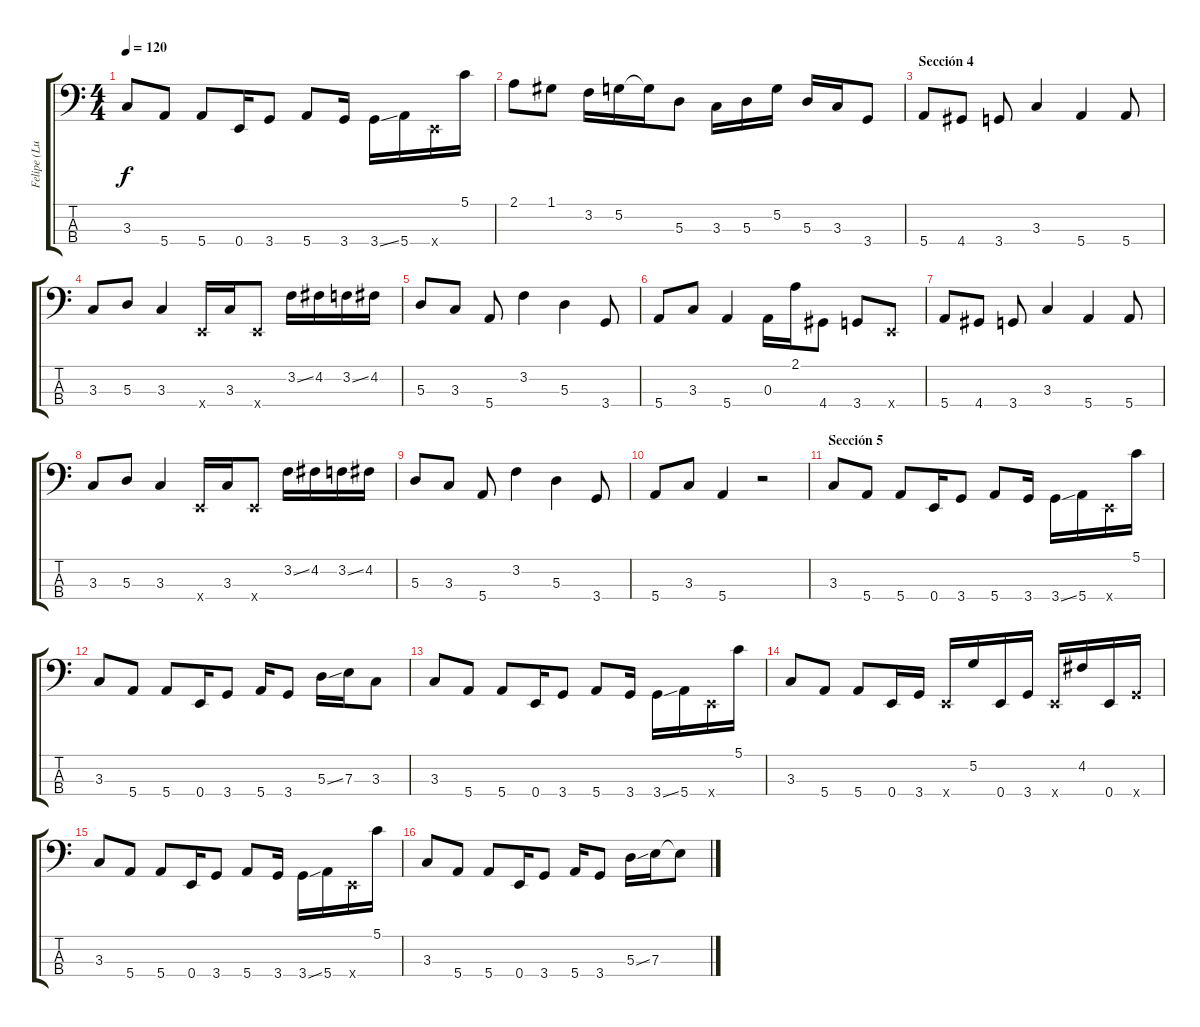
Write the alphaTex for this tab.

\track ("Felipe (Lu - Fuky)" "Felipe (Lu") {instrument slapbass2}
\staff {score tabs}
\tuning (G2 D2 A1 E1) {hide}
\ts (4 4)
\tempo 120
\clef f4
\ks c
3.3.8{dy f} 5.4.8 5.4.8 0.4.16 3.4.8 5.4.8 3.4.16 3.4{ss}.16 5.4.16 0.4{x}.16 5.1.16 |
2.1.8 1.1.8 3.2.16 5.2.16 5.2{t}.16 5.3.8 3.3.16 5.3.16 5.2.16 5.3.16 3.3.16 3.4.8 |
\section ("" "Sección 4")
5.4.8 4.4.8 3.4.8 3.3.4 5.4.4 5.4.8 |
3.3.8 5.3.8 3.3.4 0.4{x}.16 3.3.16 0.4{x}.8 3.2{ss}.16 4.2.16 3.2{ss}.16 4.2.16 |
5.3.8 3.3.8 5.4.8 3.2.4 5.3.4 3.4.8 |
5.4.8 3.3.8 5.4.4 0.3.16 2.1.16 4.4.8 3.4.8 0.4{x}.8 |
5.4.8 4.4.8 3.4.8 3.3.4 5.4.4 5.4.8 |
3.3.8 5.3.8 3.3.4 0.4{x}.16 3.3.16 0.4{x}.8 3.2{ss}.16 4.2.16 3.2{ss}.16 4.2.16 |
5.3.8 3.3.8 5.4.8 3.2.4 5.3.4 3.4.8 |
5.4.8 3.3.8 5.4.4 r.2 |
\section ("" "Sección 5")
3.3.8 5.4.8 5.4.8 0.4.16 3.4.8 5.4.8 3.4.16 3.4{ss}.16 5.4.16 0.4{x}.16 5.1.16 |
3.3.8 5.4.8 5.4.8 0.4.16 3.4.8 5.4.16 3.4.8 5.3{ss}.16 7.3.16 3.3.8 |
3.3.8 5.4.8 5.4.8 0.4.16 3.4.8 5.4.8 3.4.16 3.4{ss}.16 5.4.16 0.4{x}.16 5.1.16 |
3.3.8 5.4.8 5.4.8 0.4.16 3.4.16 0.4{x}.16 5.2.16 0.4.16 3.4.16 0.4{x}.16 4.2.16 0.4.16 3.4{x}.16 |
3.3.8 5.4.8 5.4.8 0.4.16 3.4.8 5.4.8 3.4.16 3.4{ss}.16 5.4.16 0.4{x}.16 5.1.16 |
3.3.8 5.4.8 5.4.8 0.4.16 3.4.8 5.4.16 3.4.8 5.3{ss}.16 7.3.16 7.3{t}.8
